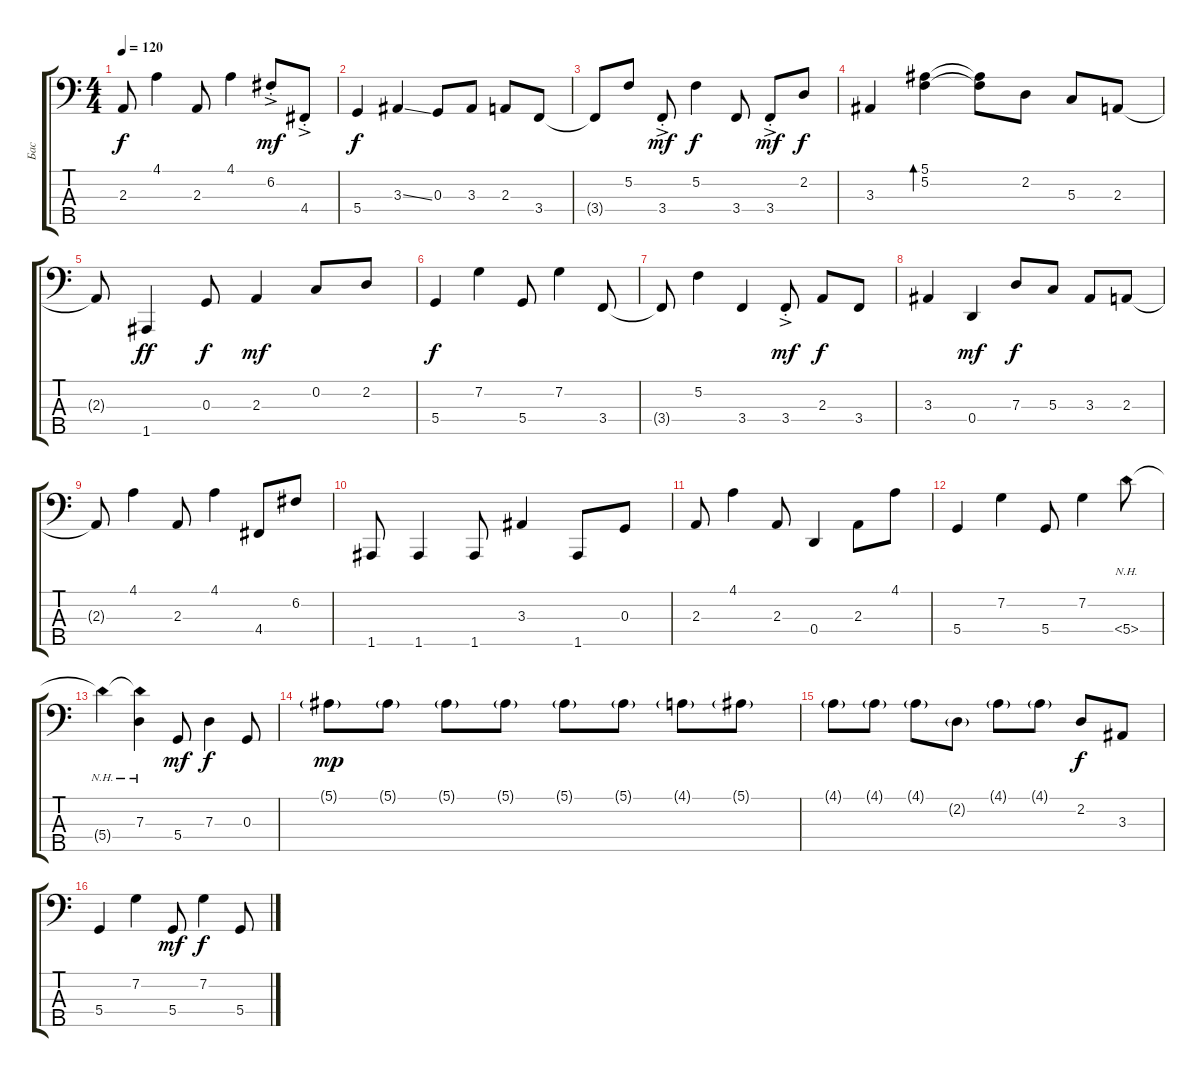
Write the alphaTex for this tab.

\track ("Бас" "Бас") {instrument electricbassfinger}
\staff {score tabs}
\tuning (F2 C2 G1 D1 A0) {hide}
\ts (4 4)
\tempo 120
\clef f4
\ks c
2.3.8{dy f} 4.1.4 2.3.8 4.1.4 6.2{ac st}.8{dy mf} 4.4{ac st}.8 |
5.4.4{dy f} 3.3{ss}.4 0.3.8 3.3.8 2.3.8 3.4.8 |
3.4{t}.8 5.2.8 3.4{ac st}.8{dy mf} 5.2.4{dy f} 3.4.8 3.4{ac st}.8{dy mf} 2.2.8{dy f} |
3.3.4 (5.1 5.2).4{bd 30} (5.1{t} 5.2{t}).8 2.2.8 5.3.8 2.3.8 |
2.3{t}.8 1.5.4{dy ff} 0.3.8{dy f} 2.3.4{dy mf} 0.2.8 2.2.8 |
5.4.4{dy f} 7.2.4 5.4.8 7.2.4 3.4.8 |
3.4{t}.8 5.2.4 3.4.4 3.4{ac st}.8{dy mf} 2.3.8{dy f} 3.4.8 |
3.3.4 0.4.4{dy mf} 7.3.8{dy f} 5.3.8 3.3.8 2.3.8 |
2.3{t}.8 4.1.4 2.3.8 4.1.4 4.4.8 6.2.8 |
1.5.8 1.5.4 1.5.8 3.3.4 1.5.8 0.3.8 |
2.3.8 4.1.4 2.3.8 0.4.4 2.3.8 4.1.8 |
5.4.4 7.2.4 5.4.8 7.2.4 5.4{nh}.8 |
5.4{nh t}.4 (7.3 5.4{nh t}).4 5.4.8{dy mf} 7.3.4{dy f} 0.3.8 |
5.1{g}.8{dy mp} 5.1{g}.8 5.1{g}.8 5.1{g}.8 5.1{g}.8 5.1{g}.8 4.1{g}.8 5.1{g}.8 |
4.1{g}.8 4.1{g}.8 4.1{g}.8 2.2{g}.8 4.1{g}.8 4.1{g}.8 2.2.8{dy f} 3.3.8 |
5.4.4 7.2.4 5.4.8{dy mf} 7.2.4{dy f} 5.4.8
